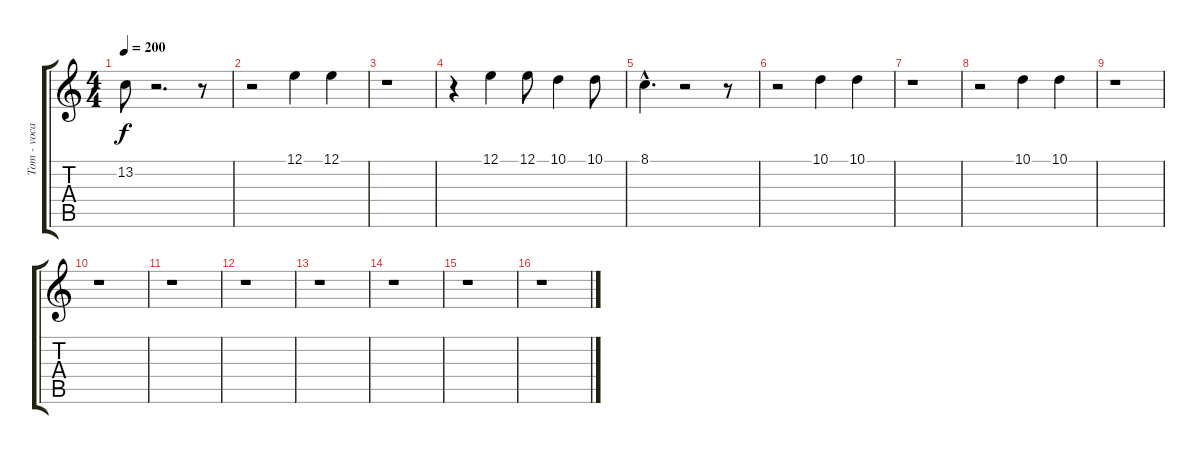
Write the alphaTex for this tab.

\track ("Tom - vocal" "Tom - voca") {instrument recorder}
\staff {score tabs}
\tuning (E4 B3 G3 D3 A2 E2) {hide}
\ts (4 4)
\tempo 200
\clef g2
\ks c
13.2{t}.8{dy f} r.2{d} r.8 |
r.2 12.1.4 12.1.4 |
r.1 |
r.4 12.1.4 12.1.8 10.1.4 10.1.8 |
8.1{hac}.4{d} r.2 r.8 |
r.2 10.1.4 10.1.4 |
r.1 |
r.2 10.1.4 10.1.4 |
r.1 |
r.1 |
r.1 |
r.1 |
r.1 |
r.1 |
r.1 |
r.1
